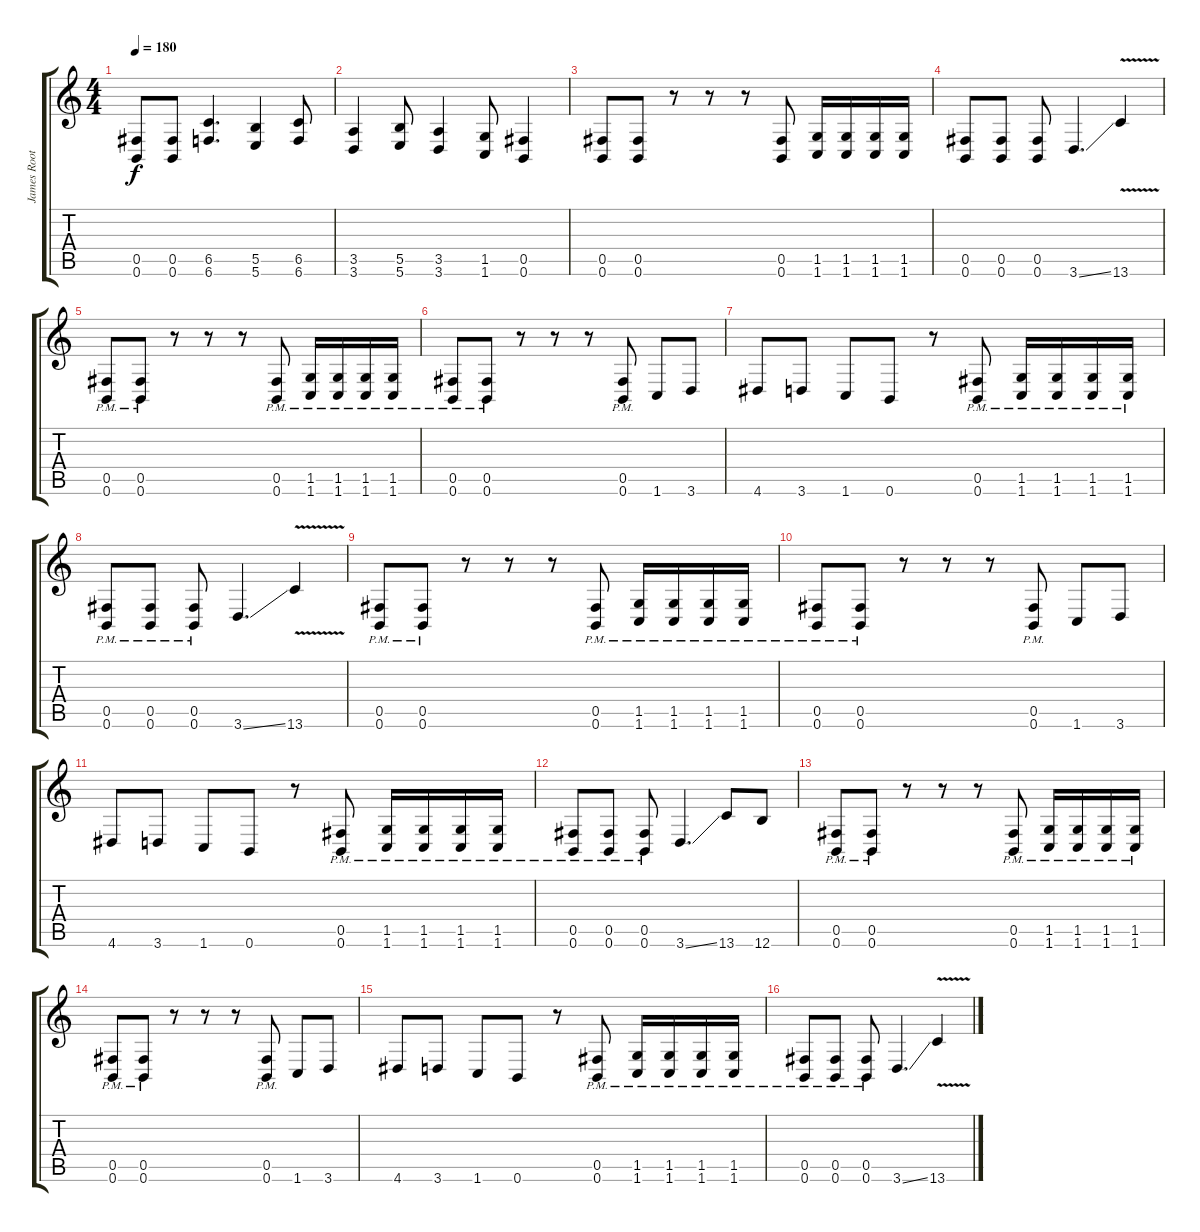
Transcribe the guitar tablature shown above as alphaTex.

\track ("James Root" "James Root") {instrument distortionguitar}
\staff {score tabs}
\tuning (Db4 Ab3 E3 B2 Gb2 B1) {hide}
\ts (4 4)
\tempo 180
\clef g2
\ks c
(0.5 0.6).8{dy f} (0.5 0.6).8 (6.5 6.6).4{d} (5.5 5.6).4 (6.5 6.6).8 |
(3.5 3.6).4 (5.5 5.6).8 (3.5 3.6).4 (1.5 1.6).8 (0.5 0.6).4 |
(0.5 0.6).8 (0.5 0.6).8 r.8 r.8 r.8 (0.5 0.6).8 (1.5 1.6).16 (1.5 1.6).16 (1.5 1.6).16 (1.5 1.6).16 |
(0.5 0.6).8 (0.5 0.6).8 (0.5 0.6).8 3.6{ss}.4{d} 13.6{v}.4 |
(0.5{pm} 0.6{pm}).8 (0.5{pm} 0.6{pm}).8 r.8 r.8 r.8 (0.5{pm} 0.6{pm}).8 (1.5{pm} 1.6{pm}).16 (1.5{pm} 1.6{pm}).16 (1.5{pm} 1.6{pm}).16 (1.5{pm} 1.6{pm}).16 |
(0.5{pm} 0.6{pm}).8 (0.5{pm} 0.6{pm}).8 r.8 r.8 r.8 (0.5{pm} 0.6{pm}).8 1.6.8 3.6.8 |
4.6.8 3.6.8 1.6.8 0.6.8 r.8 (0.5{pm} 0.6{pm}).8 (1.5{pm} 1.6{pm}).16 (1.5{pm} 1.6{pm}).16 (1.5{pm} 1.6{pm}).16 (1.5{pm} 1.6{pm}).16 |
(0.5{pm} 0.6{pm}).8 (0.5{pm} 0.6{pm}).8 (0.5{pm} 0.6{pm}).8 3.6{ss}.4{d} 13.6{v}.4 |
(0.5{pm} 0.6{pm}).8 (0.5{pm} 0.6{pm}).8 r.8 r.8 r.8 (0.5{pm} 0.6{pm}).8 (1.5{pm} 1.6{pm}).16 (1.5{pm} 1.6{pm}).16 (1.5{pm} 1.6{pm}).16 (1.5{pm} 1.6{pm}).16 |
(0.5{pm} 0.6{pm}).8 (0.5{pm} 0.6{pm}).8 r.8 r.8 r.8 (0.5{pm} 0.6{pm}).8 1.6.8 3.6.8 |
4.6.8 3.6.8 1.6.8 0.6.8 r.8 (0.5{pm} 0.6{pm}).8 (1.5{pm} 1.6{pm}).16 (1.5{pm} 1.6{pm}).16 (1.5{pm} 1.6{pm}).16 (1.5{pm} 1.6{pm}).16 |
(0.5{pm} 0.6{pm}).8 (0.5{pm} 0.6{pm}).8 (0.5{pm} 0.6{pm}).8 3.6{ss}.4{d} 13.6.8 12.6.8 |
(0.5{pm} 0.6{pm}).8 (0.5{pm} 0.6{pm}).8 r.8 r.8 r.8 (0.5{pm} 0.6{pm}).8 (1.5{pm} 1.6{pm}).16 (1.5{pm} 1.6{pm}).16 (1.5{pm} 1.6{pm}).16 (1.5{pm} 1.6{pm}).16 |
(0.5{pm} 0.6{pm}).8 (0.5{pm} 0.6{pm}).8 r.8 r.8 r.8 (0.5{pm} 0.6{pm}).8 1.6.8 3.6.8 |
4.6.8 3.6.8 1.6.8 0.6.8 r.8 (0.5{pm} 0.6{pm}).8 (1.5{pm} 1.6{pm}).16 (1.5{pm} 1.6{pm}).16 (1.5{pm} 1.6{pm}).16 (1.5{pm} 1.6{pm}).16 |
(0.5{pm} 0.6{pm}).8 (0.5{pm} 0.6{pm}).8 (0.5{pm} 0.6{pm}).8 3.6{ss}.4{d} 13.6{v}.4
